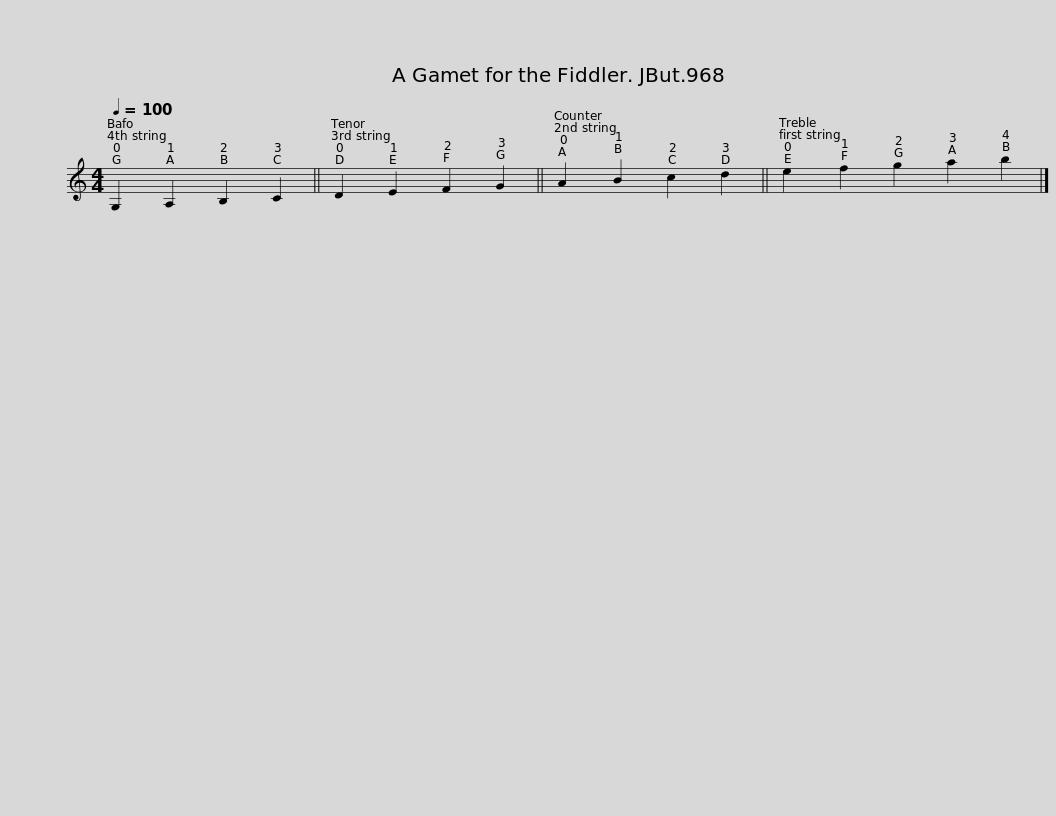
X:1
L:1/8
Q:1/4=100
M:4/4
I:linebreak $
K:C
V:1 treble
V:1
 G,2 A,2 B,2 C2 || D2 E2 F2 G2 || A2 B2 c2 d2 || e2 f2 g2 a2 b2 |] %4
